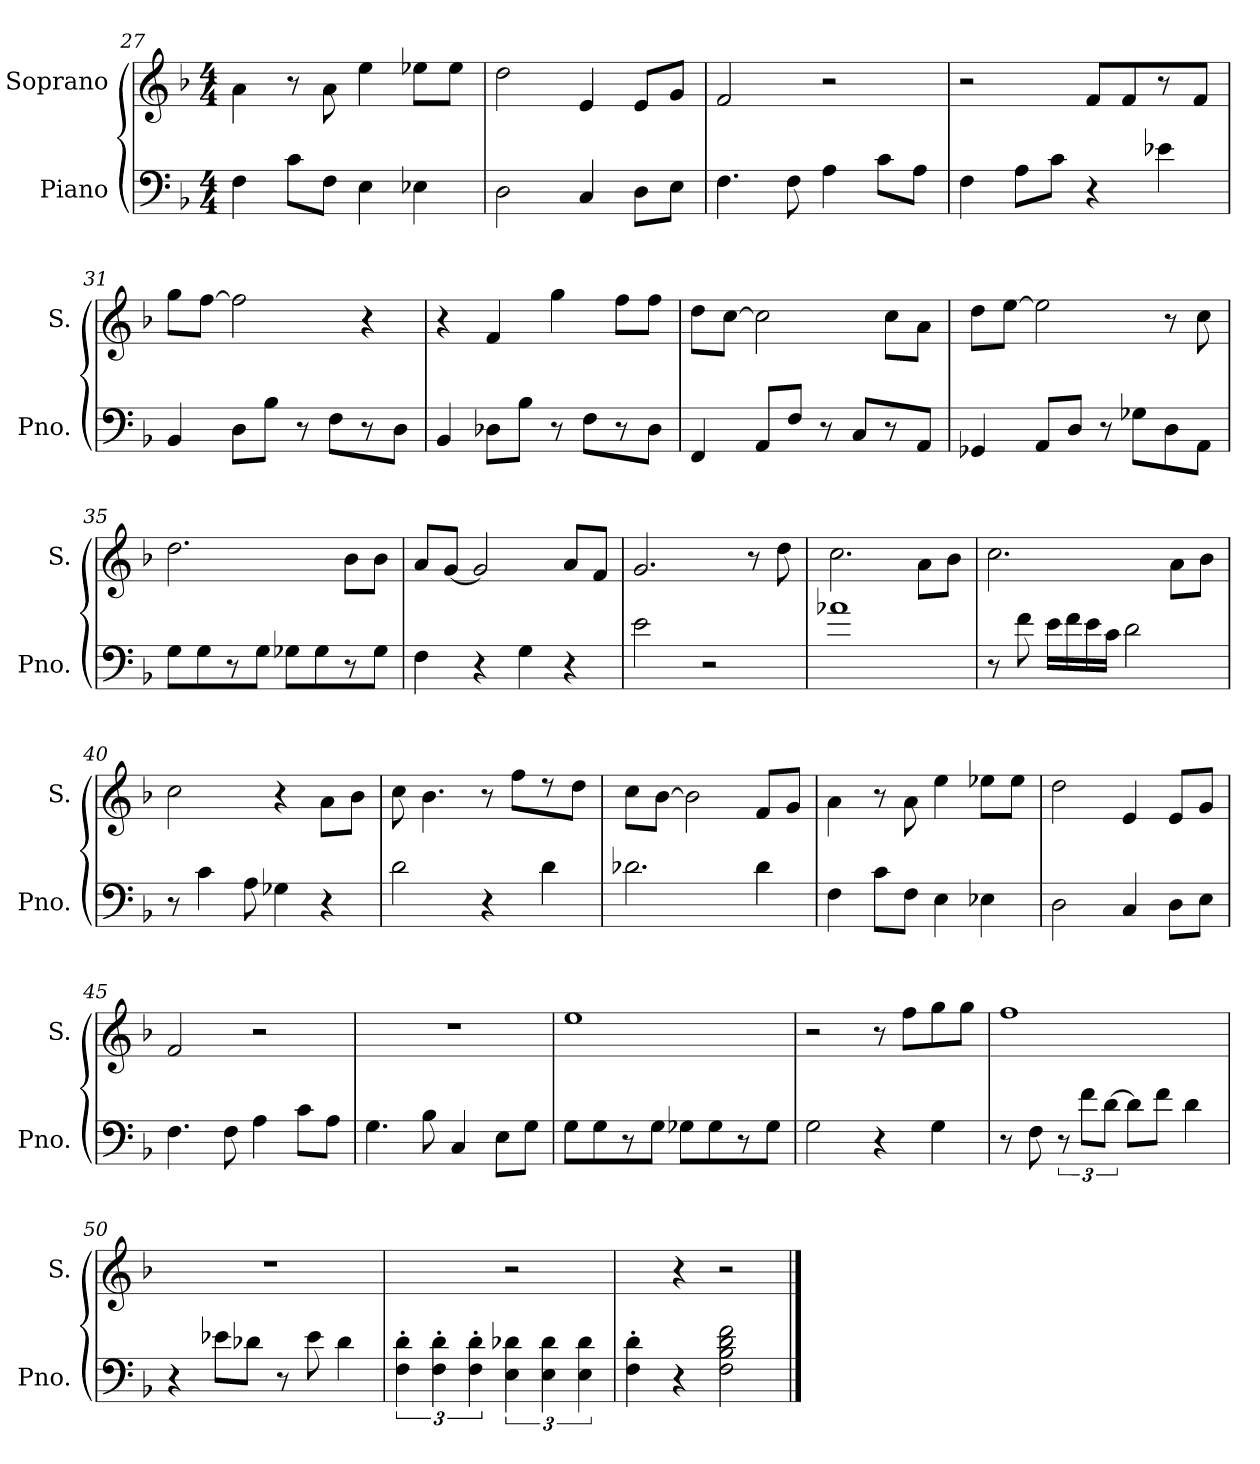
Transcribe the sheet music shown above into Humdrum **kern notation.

**kern	**kern
*part2	*part1
*staff2	*staff1
*I"Piano	*I"Soprano
*I'Pno.	*I'S.
*clefF4	*clefG2
*k[b-]	*k[b-]
*M4/4	*M4/4
=27	=27
4F\	4a\
8c\L	8r
8F\J	8a\
4E\	4ee\
4E-X\	8ee-X\L
.	8ee-\J
=28	=28
2D\	2dd\
4C/	4e/
8D\L	8e/L
8E\J	8g/J
!!LO:LB:g=z
=29	=29
4.F\	2f/
8F\	.
4A\	2r
8c\L	.
8A\J	.
=30	=30
4F\	2r
8A\L	.
8c\J	.
4r	8f/L
.	8f/
4e-X\	8r
.	8f/J
=31	=31
4BB-/	8gg\L
.	[8ff\J
8D\L	2ff\]
8B-\J	.
8r	.
8F\L	.
8r	4r
8D\J	.
=32	=32
4BB-/	4r
8D-X\L	4f/
8B-\J	.
8r	4gg\
8F\L	.
8r	8ff\L
8D-\J	8ff\J
!!LO:LB:g=z
=33	=33
4FF/	8dd\L
.	[8cc\J
8AA/L	2cc\]
8F/J	.
8r	.
8C/L	.
8r	8cc\L
8AA/J	8a\J
=34	=34
4GG-X/	8dd\L
.	[8ee\J
8AA/L	2ee\]
8D/J	.
8r	.
8G-X\L	.
8D\	8r
8AA\J	8cc\
=35	=35
8G\L	2.dd\
8G\	.
8r	.
8G\J	.
8G-X\L	.
8G-\	.
8r	8b-\L
8G-\J	8b-\J
=36	=36
4F\	8a/L
.	[8g/J
4r	2g/]
4G\	.
4r	8a/L
.	8f/J
!!LO:PB:g=z
=37	=37
2e\	2.g/
2r	.
.	8r
.	8dd\
=38	=38
1a-X	2.cc\
.	8a\L
.	8b-\J
=39	=39
8r	2.cc\
8f\	.
16e\LL	.
16f\	.
16e\	.
16c\JJ	.
2d\	.
.	8a\L
.	8b-\J
=40	=40
8r	2cc\
4c\	.
8A\	.
4G-X\	4r
4r	8a\L
.	8b-\J
=41	=41
2d\	8cc\
.	4.b-\
4r	8r
.	8ff\L
4d\	8r
.	8dd\J
!!LO:PB:g=z
=42	=42
2.d-X\	8cc\L
.	[8b-\J
.	2b-\]
4d-\	8f/L
.	8g/J
=43	=43
4F\	4a\
8c\L	8r
8F\J	8a\
4E\	4ee\
4E-X\	8ee-X\L
.	8ee-\J
=44	=44
2D\	2dd\
4C/	4e/
8D\L	8e/L
8E\J	8g/J
=45	=45
4.F\	2f/
8F\	.
4A\	2r
8c\L	.
8A\J	.
=46	=46
4.G\	1r
8B-\	.
4C/	.
8E\L	.
8G\J	.
!!LO:LB:g=z
=47	=47
8G\L	1ee
8G\	.
8r	.
8G\J	.
8G-X\L	.
8G-\	.
8r	.
8G-\J	.
=48	=48
2G\	2r
4r	8r
.	8ff\L
4G\	8gg\
.	8gg\J
=49	=49
8r	1ff
8F\	.
12r	.
12f\L	.
[12d\J	.
8d\L]	.
8f\J	.
4d\	.
=50	=50
4r	1r
8e-X\L	.
8d-X\J	.
8r	.
8e-\	.
4d-\	.
!!LO:LB:g=z
=51	=51
6F\' 6d\'	2ryy
6F\' 6d\'	.
6F\' 6d\'	.
6E\ 6d-X\	2r
6E\ 6d-\	.
6E\ 6d-\	.
=52	=52
4F\' 4d\'	4ryy
4r	4r
2F\ 2B-\ 2d\ 2f\	2r
==	==
*-	*-
